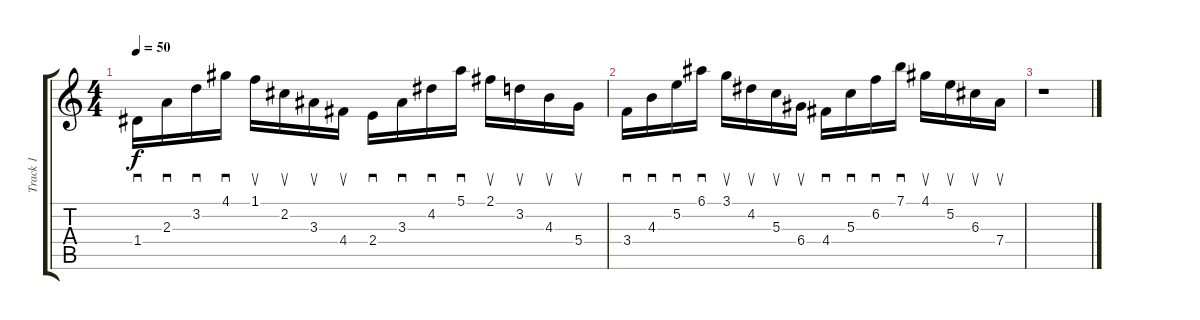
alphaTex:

\track ("Track 1" "Track 1") {instrument acousticguitarsteel}
\staff {score tabs}
\tuning (E4 B3 G3 D3 A2 E2) {hide}
\ts (4 4)
\tempo 50
\clef g2
\ks c
1.4.16{sd dy f instrument acousticguitarsteel} 2.3.16{sd} 3.2.16{sd} 4.1.16{sd} 1.1.16{su} 2.2.16{su} 3.3.16{su} 4.4.16{su} 2.4.16{sd} 3.3.16{sd} 4.2.16{sd} 5.1.16{sd} 2.1.16{su} 3.2.16{su} 4.3.16{su} 5.4.16{su} |
3.4.16{sd} 4.3.16{sd} 5.2.16{sd} 6.1.16{sd} 3.1.16{su} 4.2.16{su} 5.3.16{su} 6.4.16{su} 4.4.16{sd} 5.3.16{sd} 6.2.16{sd} 7.1.16{sd} 4.1.16{su} 5.2.16{su} 6.3.16{su} 7.4.16{su} |
r.1
